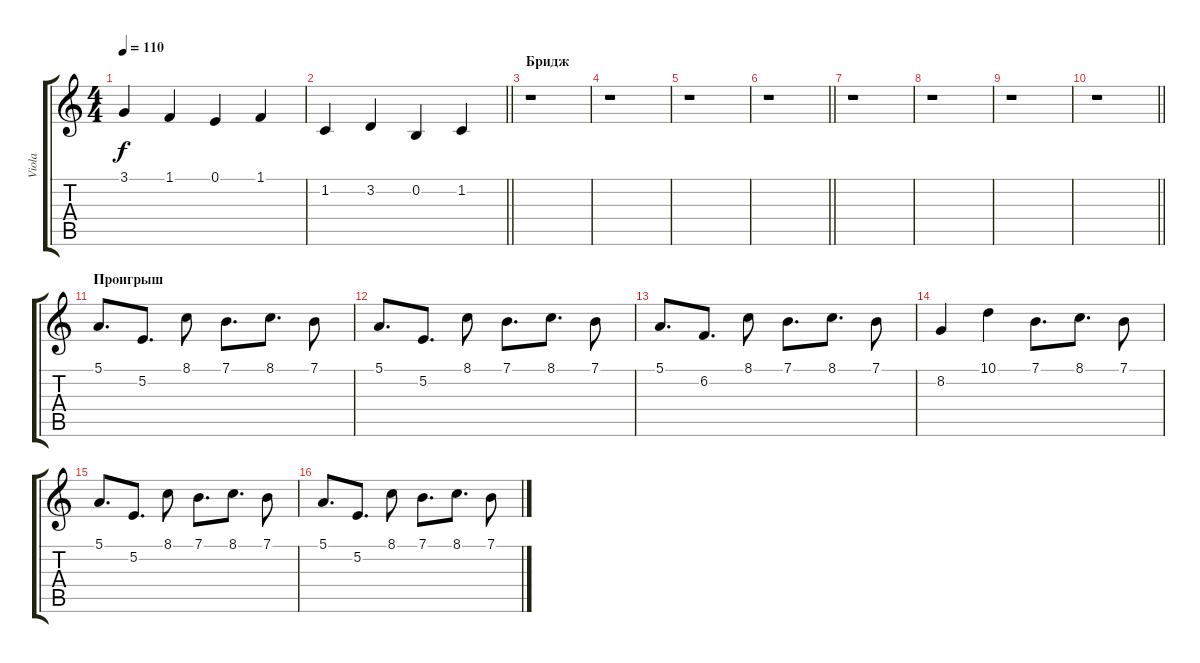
\track ("Viola" "Viola") {instrument stringensemble1}
\staff {score tabs}
\tuning (E4 B3 G3 D3 A2 E2) {hide}
\ts (4 4)
\tempo 110
\clef g2
\ks c
3.1.4{dy f} 1.1.4 0.1.4 1.1.4 |
\barLineRight lightlight
1.2.4 3.2.4 0.2.4 1.2.4 |
\section ("" "Бридж")
r.1 |
r.1 |
r.1 |
\barLineRight lightlight
r.1 |
r.1 |
r.1 |
r.1 |
\barLineRight lightlight
r.1 |
\section ("" "Проигрыш")
5.1.8{d} 5.2.8{d} 8.1.8 7.1.8{d} 8.1.8{d} 7.1.8 |
5.1.8{d} 5.2.8{d} 8.1.8 7.1.8{d} 8.1.8{d} 7.1.8 |
5.1.8{d} 6.2.8{d} 8.1.8 7.1.8{d} 8.1.8{d} 7.1.8 |
8.2.4 10.1.4 7.1.8{d} 8.1.8{d} 7.1.8 |
5.1.8{d} 5.2.8{d} 8.1.8 7.1.8{d} 8.1.8{d} 7.1.8 |
5.1.8{d} 5.2.8{d} 8.1.8 7.1.8{d} 8.1.8{d} 7.1.8
